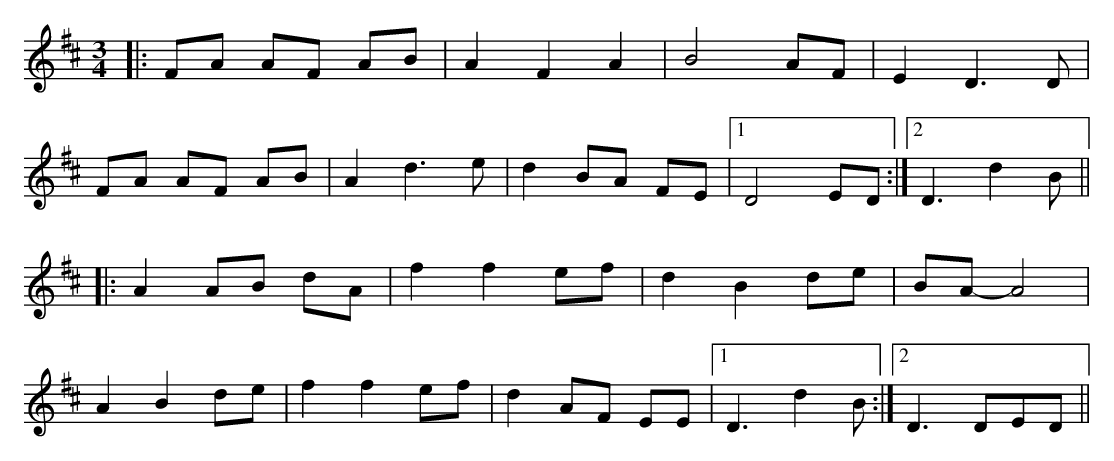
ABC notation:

X:1
M:3/4
K:D
|:FA AF AB|A2F2A2|B4AF|E2D3D|
FA AF AB|A2d3e|d2BA FE|1 D4ED:|2 D3d2B||
|:A2 AB dA|f2f2ef|d2B2de|BA-A4|
A2B2de|f2f2ef|d2AF EE|1 D3d2B:|2 D3DED||
